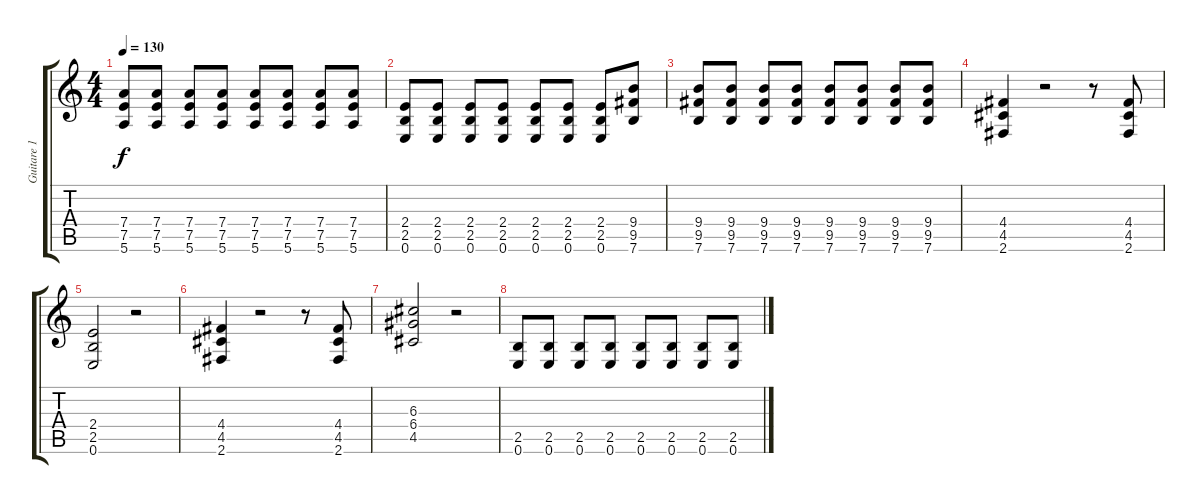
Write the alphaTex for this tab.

\track ("Guitare 1" "Guitare 1") {instrument distortionguitar}
\staff {score tabs}
\tuning (E4 B3 G3 D3 A2 E2) {hide}
\ts (4 4)
\tempo 130
\clef g2
\ks c
(7.4 7.5 5.6).8{dy f} (7.4 7.5 5.6).8 (7.4 7.5 5.6).8 (7.4 7.5 5.6).8 (7.4 7.5 5.6).8 (7.4 7.5 5.6).8 (7.4 7.5 5.6).8 (7.4 7.5 5.6).8 |
(2.4 2.5 0.6).8 (2.4 2.5 0.6).8 (2.4 2.5 0.6).8 (2.4 2.5 0.6).8 (2.4 2.5 0.6).8 (2.4 2.5 0.6).8 (2.4 2.5 0.6).8 (9.4 9.5 7.6).8 |
(9.4 9.5 7.6).8 (9.4 9.5 7.6).8 (9.4 9.5 7.6).8 (9.4 9.5 7.6).8 (9.4 9.5 7.6).8 (9.4 9.5 7.6).8 (9.4 9.5 7.6).8 (9.4 9.5 7.6).8 |
(4.4 4.5 2.6).4 r.2 r.8 (4.4 4.5 2.6).8 |
(2.4 2.5 0.6).2 r.2 |
(4.4 4.5 2.6).4 r.2 r.8 (4.4 4.5 2.6).8 |
(6.3 6.4 4.5).2 r.2 |
(2.5 0.6).8 (2.5 0.6).8 (2.5 0.6).8 (2.5 0.6).8 (2.5 0.6).8 (2.5 0.6).8 (2.5 0.6).8 (2.5 0.6).8
